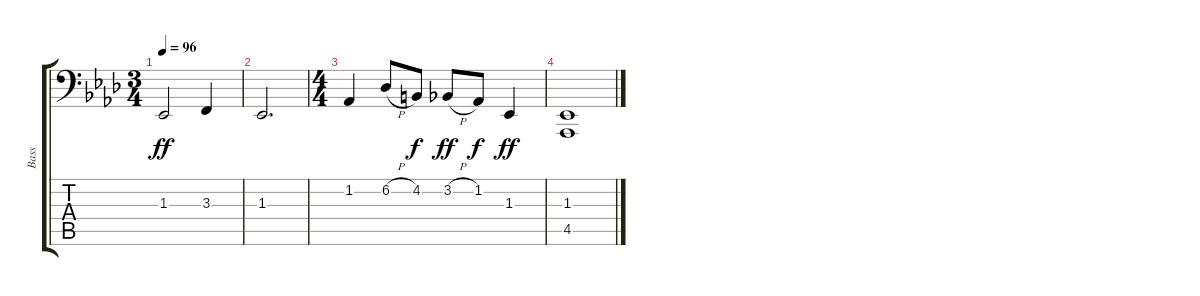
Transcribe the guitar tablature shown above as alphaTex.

\track ("Bass" "Bass") {instrument lead6voice}
\staff {score tabs}
\tuning (C3 G2 D2 A1 E1 B0) {hide}
\ts (3 4)
\tempo 96
\clef f4
\ks ab
1.3.2{dy ff} 3.3.4 |
1.3.2{d} |
\ts (4 4)
1.2.4 6.2{h}.8 4.2.8{dy f} 3.2{h}.8{dy ff} 1.2.8{dy f} 1.3.4{dy ff} |
(1.3 4.5).1
